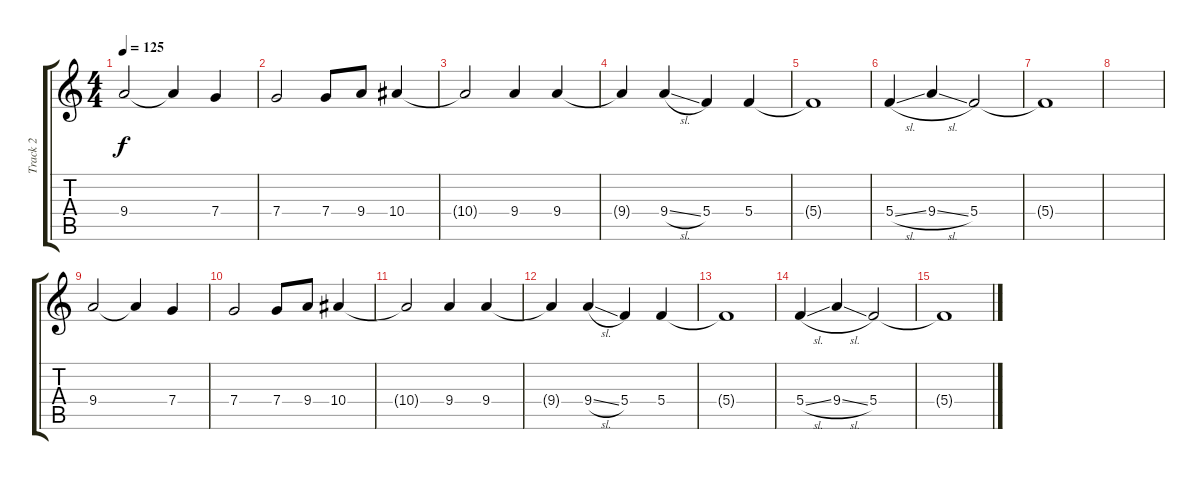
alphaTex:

\track ("Track 2" "Track 2") {instrument distortionguitar}
\staff {score tabs}
\tuning (D4 A3 F3 C3 G2 D2) {hide}
\ts (4 4)
\tempo 125
\clef g2
\ks c
9.4.2{dy f} 9.4{t}.4 7.4.4 |
7.4.2 7.4.8 9.4.8 10.4.4 |
10.4{t}.2 9.4.4 9.4.4 |
9.4{t}.4 9.4{sl}.4 5.4.4 5.4.4 |
5.4{t}.1 |
5.4{sl}.4 9.4{sl}.4 5.4.2 |
5.4{t}.1 |
|
9.4.2 9.4{t}.4 7.4.4 |
7.4.2 7.4.8 9.4.8 10.4.4 |
10.4{t}.2 9.4.4 9.4.4 |
9.4{t}.4 9.4{sl}.4 5.4.4 5.4.4 |
5.4{t}.1 |
5.4{sl}.4 9.4{sl}.4 5.4.2 |
5.4{t}.1
